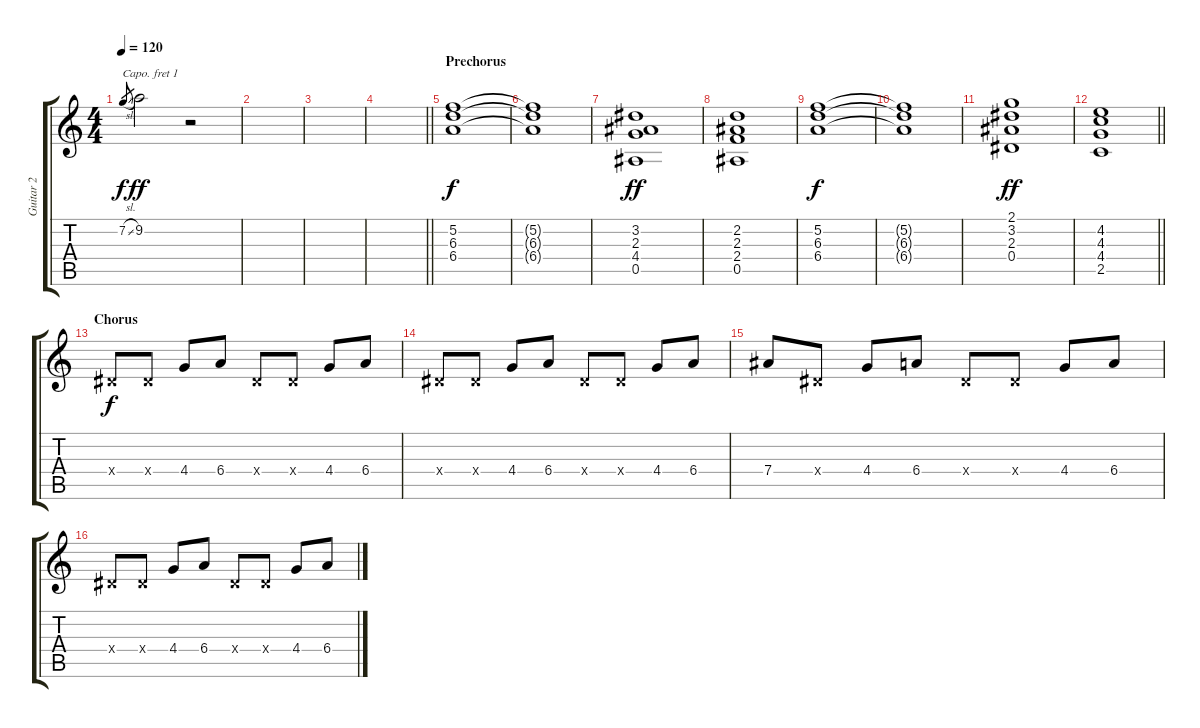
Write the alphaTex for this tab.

\track ("Guitar 2" "Guitar 2") {instrument electricguitarclean}
\staff {score tabs}
\capo 1
\tuning (E4 B3 G3 D3 A2 E2) {hide}
\ts (4 4)
\tempo 120
\clef g2
\ks c
7.2{sl}.8{gr dy f} 9.2.2{dy ff} r.2 |
|
|
\barLineRight lightlight
|
\section ("" "Prechorus")
(5.2 6.3 6.4).1{dy f} |
(5.2{t} 6.3{t} 6.4{t}).1 |
(3.2 2.3 4.4 0.5).1{dy ff} |
(2.2 2.3 2.4 0.5).1 |
(5.2 6.3 6.4).1{dy f} |
(5.2{t} 6.3{t} 6.4{t}).1 |
(2.1 3.2 2.3 0.4).1{dy ff} |
\barLineRight lightlight
(4.2 4.3 4.4 2.5).1 |
\section ("" "Chorus")
0.4{x}.8{dy f instrument electricguitarmuted} 0.4{x}.8 4.4.8 6.4.8 0.4{x}.8 0.4{x}.8 4.4.8 6.4.8 |
0.4{x}.8 0.4{x}.8 4.4.8 6.4.8 0.4{x}.8 0.4{x}.8 4.4.8 6.4.8 |
7.4.8 0.4{x}.8 4.4.8 6.4.8 0.4{x}.8 0.4{x}.8 4.4.8 6.4.8 |
0.4{x}.8 0.4{x}.8 4.4.8 6.4.8 0.4{x}.8 0.4{x}.8 4.4.8 6.4.8
